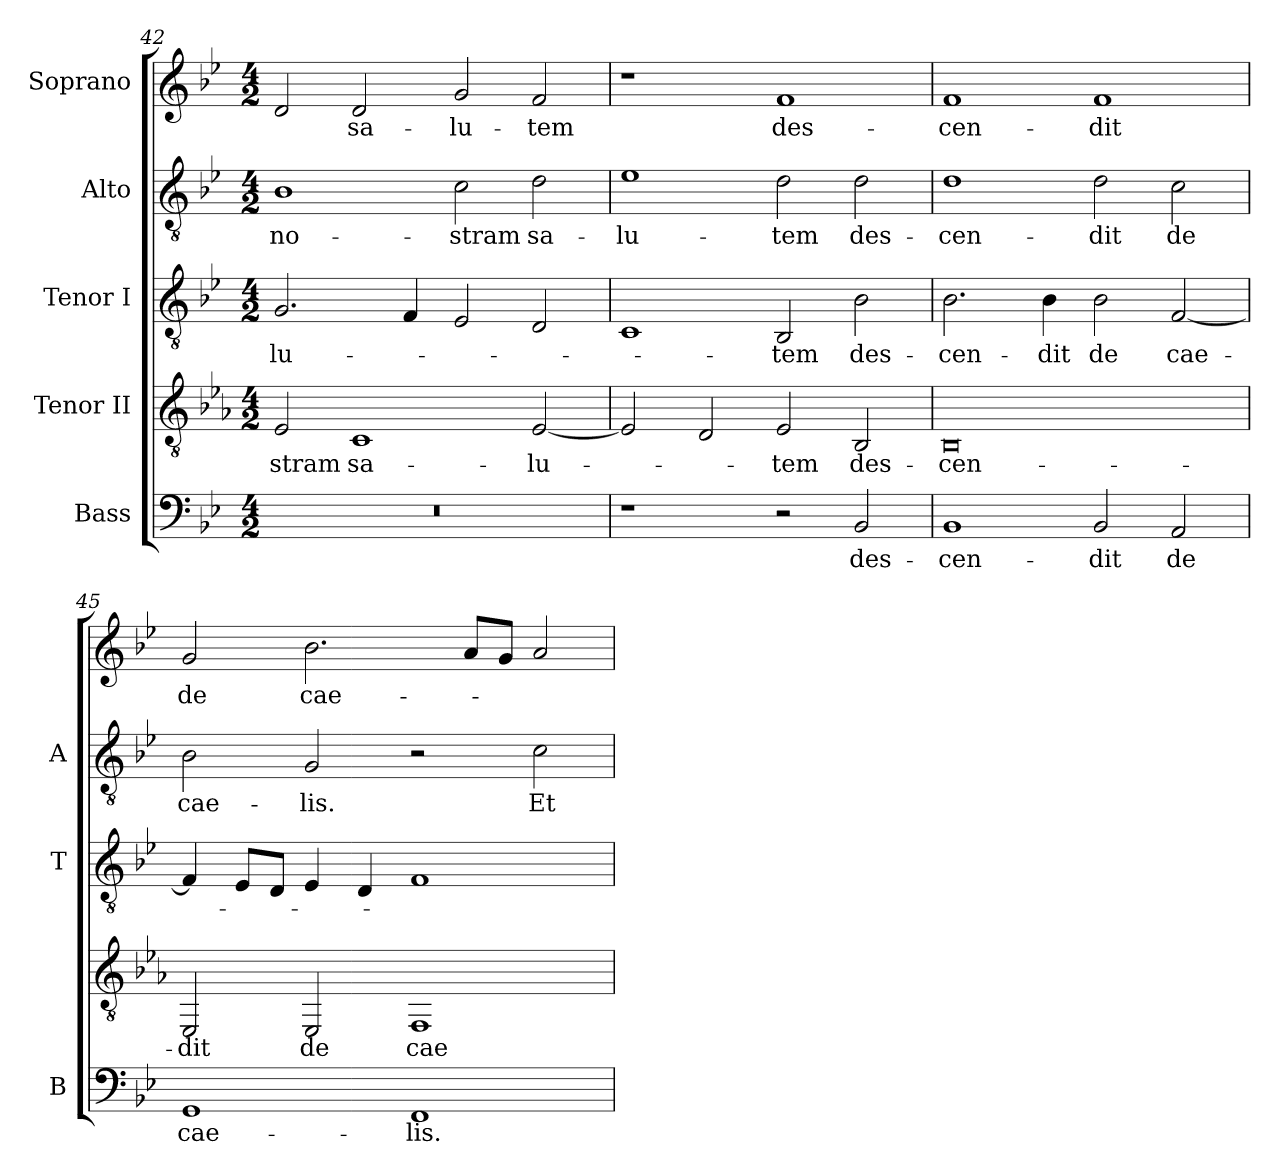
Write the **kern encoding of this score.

**kern	**text	**kern	**text	**kern	**text	**kern	**text	**kern	**text
*part5	*part5	*part4	*part4	*part3	*part3	*part2	*part2	*part1	*part1
*staff5	*staff5	*staff4	*staff4	*staff3	*staff3	*staff2	*staff2	*staff1	*staff1
*I"Bass	*	*I"Tenor II	*	*I"Tenor I	*	*I"Alto	*	*I"Soprano	*
*I'B	*	*	*	*I'T	*	*I'A	*	*	*
*clefF4	*	*clefGv2	*	*clefGv2	*	*clefGv2	*	*clefG2	*
*	*	*ITrd-4c-7	*	*	*	*	*	*	*
*k[b-e-]	*	*k[b-e-]	*	*k[b-e-]	*	*k[b-e-]	*	*k[b-e-]	*
*B-:	*	*B-:	*	*B-:	*	*B-:	*	*B-:	*
*M4/2	*	*M4/2	*	*M4/2	*	*M4/2	*	*M4/2	*
=42	=42	=42	=42	=42	=42	=42	=42	=42	=42
!LO:N:vis=1	!	!	!	!	!	!	!	!	!
!	!	!	!LO:LY:b:color=#000000	!	!	!	!	!	!
!	!	!	!	!	!LO:LY:b:color=#000000	!	!	!	!
!	!	!	!	!	!	!	!LO:LY:b:color=#000000	!	!
0r	.	2B-i/	-stram	2.Gi/	-lu-	1B-i	no-	2di/	.
!	!	!	!LO:LY:b:color=#000000	!	!	!	!	!	!
!	!	!	!	!	!	!	!	!	!LO:LY:b:color=#000000
.	.	1Gi	sa-	.	.	.	.	2di/	sa-
.	.	.	.	4Fi/	.	.	.	.	.
!	!	!	!	!	!	!	!LO:LY:b:color=#000000	!	!
!	!	!	!	!	!	!	!	!	!LO:LY:b:color=#000000
.	.	.	.	2E-i/	.	2ci\	-stram	2gi/	-lu-
!	!	!	!LO:LY:b:color=#000000	!	!	!	!	!	!
!	!	!	!	!	!	!	!LO:LY:b:color=#000000	!	!
!	!	!	!	!	!	!	!	!	!LO:LY:b:color=#000000
.	.	[<2B-i/	-lu-	2Di/	.	2di\	sa-	2fi/	-tem
=43	=43	=43	=43	=43	=43	=43	=43	=43	=43
!	!	!	!	!	!	!	!LO:LY:b:color=#000000	!	!
1r	.	2B-i/]	.	1Ci	.	1e-i	-lu-	1r	.
.	.	2Ai/	.	.	.	.	.	.	.
!	!	!	!LO:LY:b:color=#000000	!	!	!	!	!	!
!	!	!	!	!	!LO:LY:b:color=#000000	!	!	!	!
!	!	!	!	!	!	!	!LO:LY:b:color=#000000	!	!
!	!	!	!	!	!	!	!	!	!LO:LY:b:color=#000000
2r	.	2B-i/	-tem	2BB-i/	-tem	2di\	-tem	1fi	des-
!	!LO:LY:b:color=#000000	!	!	!	!	!	!	!	!
!	!	!	!LO:LY:b:color=#000000	!	!	!	!	!	!
!	!	!	!	!	!LO:LY:b:color=#000000	!	!	!	!
!	!	!	!	!	!	!	!LO:LY:b:color=#000000	!	!
2BB-i/	des-	2Fi/	des-	2B-i\	des-	2di\	des-	.	.
=44	=44	=44	=44	=44	=44	=44	=44	=44	=44
!	!LO:LY:b:color=#000000	!	!	!	!	!	!	!	!
!	!	!	!LO:LY:b:color=#000000	!	!	!	!	!	!
!	!	!	!	!	!LO:LY:b:color=#000000	!	!	!	!
!	!	!	!	!	!	!	!LO:LY:b:color=#000000	!	!
!	!	!	!	!	!	!	!	!	!LO:LY:b:color=#000000
1BB-i	-cen-	0Fi	-cen-	2.B-i\	-cen-	1di	-cen-	1fi	-cen-
!	!	!	!	!	!LO:LY:b:color=#000000	!	!	!	!
.	.	.	.	4B-i\	-dit	.	.	.	.
!	!LO:LY:b:color=#000000	!	!	!	!	!	!	!	!
!	!	!	!	!	!LO:LY:b:color=#000000	!	!	!	!
!	!	!	!	!	!	!	!LO:LY:b:color=#000000	!	!
!	!	!	!	!	!	!	!	!	!LO:LY:b:color=#000000
2BB-i/	-dit	.	.	2B-i\	de	2di\	-dit	1fi	-dit
!	!LO:LY:b:color=#000000	!	!	!	!	!	!	!	!
!	!	!	!	!	!LO:LY:b:color=#000000	!	!	!	!
!	!	!	!	!	!	!	!LO:LY:b:color=#000000	!	!
2AAi/	de	.	.	[<2Fi/	cae-	2ci\	de	.	.
!!LO:LB:g=z
=45	=45	=45	=45	=45	=45	=45	=45	=45	=45
!	!LO:LY:b:color=#000000	!	!	!	!	!	!	!	!
!	!	!	!LO:LY:b:color=#000000	!	!	!	!	!	!
!	!	!	!	!	!	!	!LO:LY:b:color=#000000	!	!
!	!	!	!	!	!	!	!	!	!LO:LY:b:color=#000000
1GGi	cae-	2BB-i/	-dit	4Fi/]	.	2B-i\	cae-	2gi/	de
.	.	.	.	8E-i/L	.	.	.	.	.
.	.	.	.	8Di/J	.	.	.	.	.
!	!	!	!LO:LY:b:color=#000000	!	!	!	!	!	!
!	!	!	!	!	!	!	!LO:LY:b:color=#000000	!	!
!	!	!	!	!	!	!	!	!	!LO:LY:b:color=#000000
.	.	2BB-i/	de	4E-i/	.	2Gi/	-lis.	2.b-i\	cae-
.	.	.	.	4Di/	.	.	.	.	.
!	!LO:LY:b:color=#000000	!	!	!	!	!	!	!	!
!	!	!	!LO:LY:b:color=#000000	!	!	!	!	!	!
1FFi	-lis.	1Ci	cae-	1Fi	.	2r	.	.	.
.	.	.	.	.	.	.	.	8ai/L	.
.	.	.	.	.	.	.	.	8gi/J	.
!	!	!	!	!	!	!	!LO:LY:b:color=#000000	!	!
.	.	.	.	.	.	2ci\	Et	2ai/	.
=	=	=	=	=	=	=	=	=	=
*-	*-	*-	*-	*-	*-	*-	*-	*-	*-
